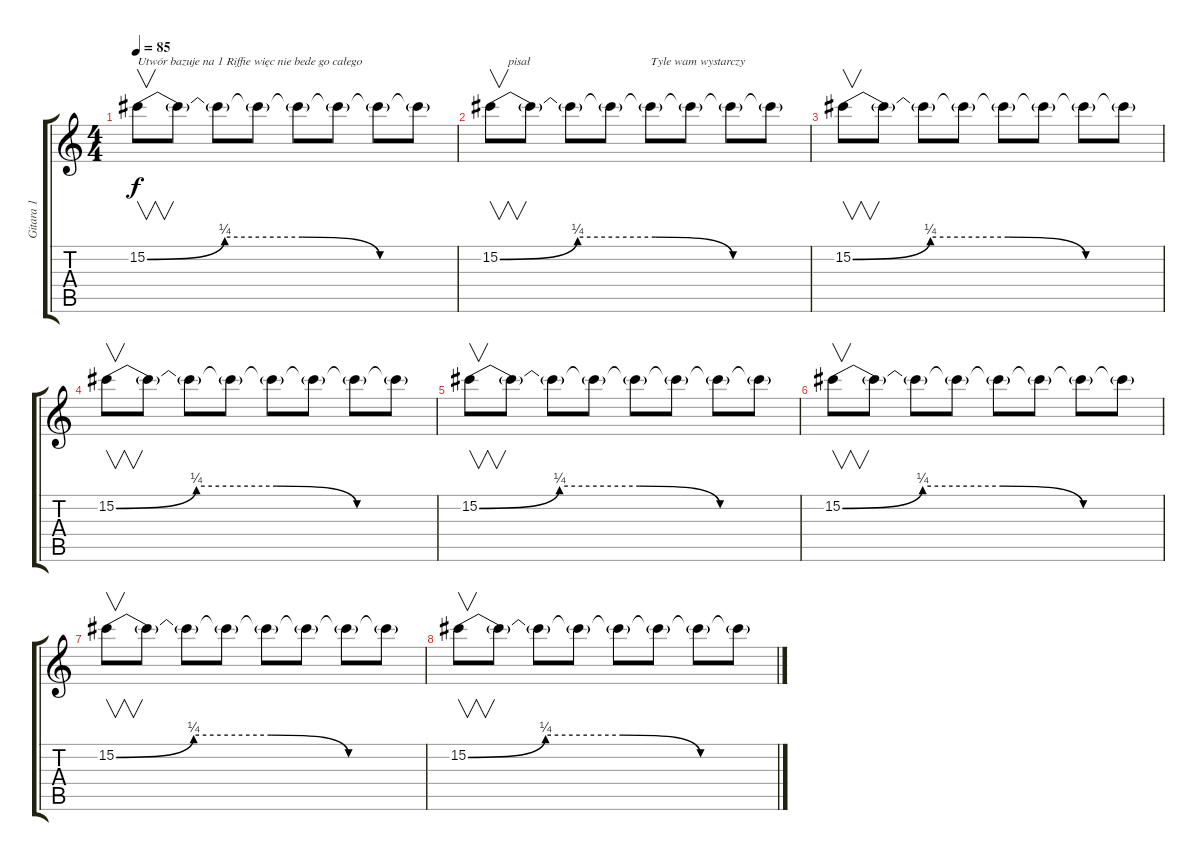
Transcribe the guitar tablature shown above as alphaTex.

\track ("Gitara 1" "Gitara 1") {instrument distortionguitar}
\staff {score tabs}
\tuning (Eb4 Bb3 Gb3 Db3 Ab2 Eb2) {hide}
\ts (4 4)
\tempo 85
\clef g2
\ks c
15.2{be (custom 0 0 15 1 30 1 45 0 60 0)}.8{v txt "Utwór bazuje na 1 Riffie więc nie bede go całego " dy f instrument distortionguitar} 15.2{t}.8 15.2{t}.8 15.2{t}.8 15.2{t}.8 15.2{t}.8 15.2{t}.8 15.2{t}.8 |
15.2{be (custom 0 0 15 1 30 1 45 0 60 0)}.8{v txt "      pisał"} 15.2{t}.8 15.2{t}.8 15.2{t}.8 15.2{t}.8{txt "Tyle wam wystarczy"} 15.2{t}.8 15.2{t}.8 15.2{t}.8 |
15.2{be (custom 0 0 15 1 30 1 45 0 60 0)}.8{v} 15.2{t}.8 15.2{t}.8 15.2{t}.8 15.2{t}.8 15.2{t}.8 15.2{t}.8 15.2{t}.8 |
15.2{be (custom 0 0 15 1 30 1 45 0 60 0)}.8{v} 15.2{t}.8 15.2{t}.8 15.2{t}.8 15.2{t}.8 15.2{t}.8 15.2{t}.8 15.2{t}.8 |
15.2{be (custom 0 0 15 1 30 1 45 0 60 0)}.8{v} 15.2{t}.8 15.2{t}.8 15.2{t}.8 15.2{t}.8 15.2{t}.8 15.2{t}.8 15.2{t}.8 |
15.2{be (custom 0 0 15 1 30 1 45 0 60 0)}.8{v} 15.2{t}.8 15.2{t}.8 15.2{t}.8 15.2{t}.8 15.2{t}.8 15.2{t}.8 15.2{t}.8 |
15.2{be (custom 0 0 15 1 30 1 45 0 60 0)}.8{v} 15.2{t}.8 15.2{t}.8 15.2{t}.8 15.2{t}.8 15.2{t}.8 15.2{t}.8 15.2{t}.8 |
15.2{be (custom 0 0 15 1 30 1 45 0 60 0)}.8{v} 15.2{t}.8 15.2{t}.8 15.2{t}.8 15.2{t}.8 15.2{t}.8 15.2{t}.8 15.2{t}.8
